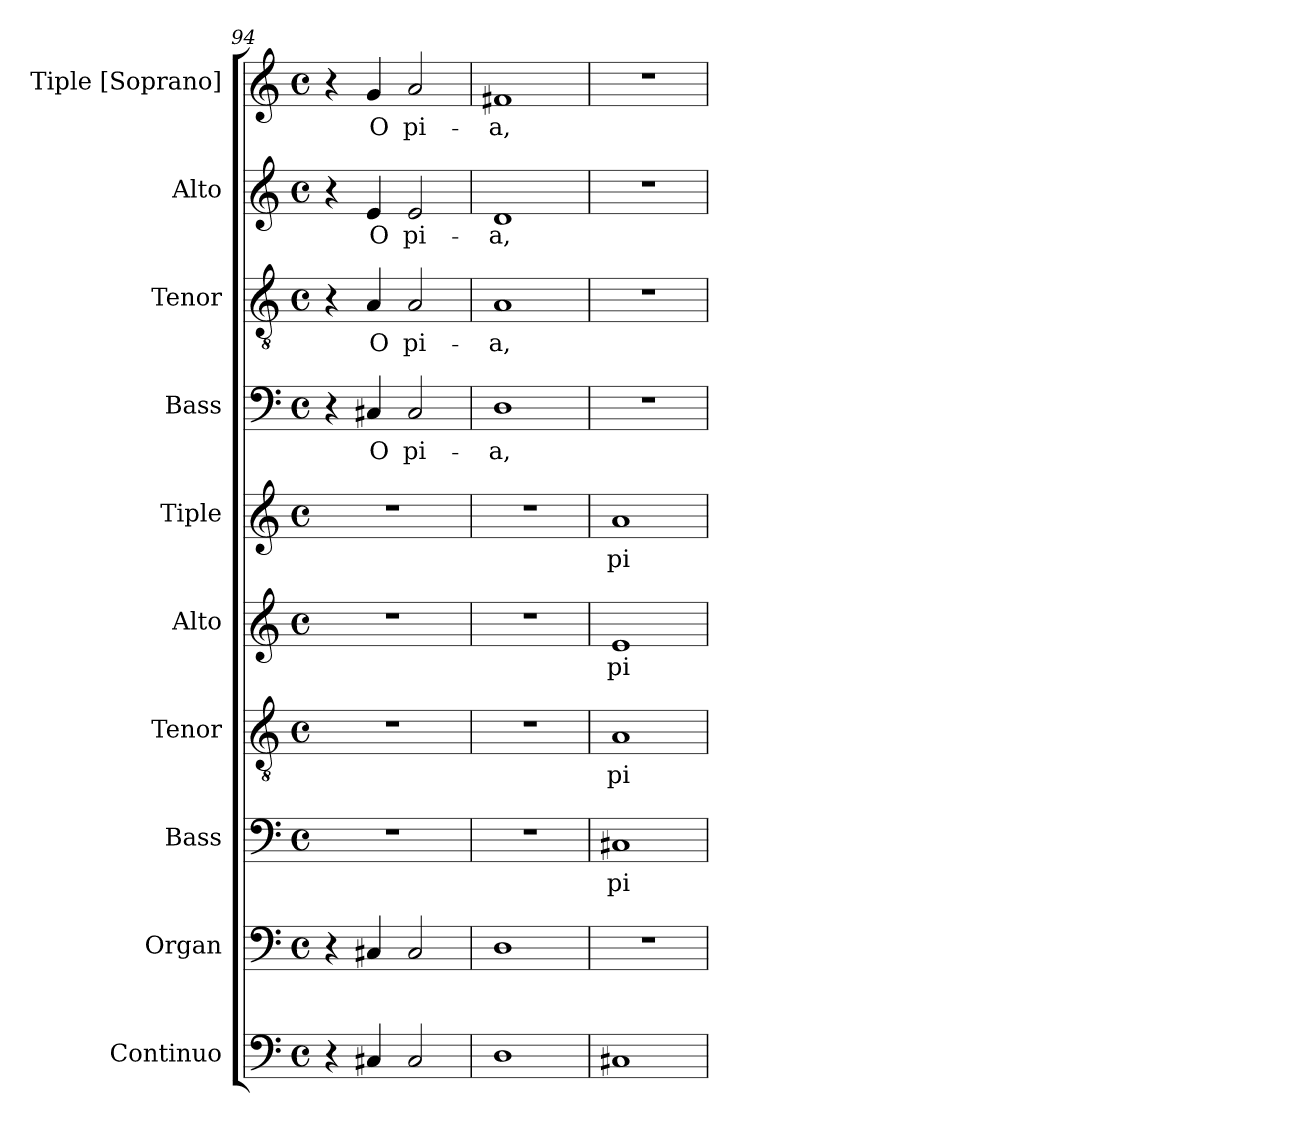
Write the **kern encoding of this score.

**kern	**kern	**kern	**text	**kern	**text	**kern	**text	**kern	**text	**kern	**text	**kern	**text	**kern	**text	**kern	**text
*part10	*part9	*part8	*part8	*part7	*part7	*part6	*part6	*part5	*part5	*part4	*part4	*part3	*part3	*part2	*part2	*part1	*part1
*staff10	*staff9	*staff8	*staff8	*staff7	*staff7	*staff6	*staff6	*staff5	*staff5	*staff4	*staff4	*staff3	*staff3	*staff2	*staff2	*staff1	*staff1
*I"Continuo	*I"Organ	*I"Bass	*	*I"Tenor	*	*I"Alto	*	*I"Tiple	*	*I"Bass	*	*I"Tenor	*	*I"Alto	*	*I"Tiple [Soprano]	*
*I'Cont.	*I'Org.	*I'B.	*	*I'T.	*	*I'A.	*	*	*	*I'B.	*	*I'T.	*	*I'A.	*	*I'S.	*
*clefF4	*clefF4	*clefF4	*	*clefGv2	*	*clefG2	*	*clefG2	*	*clefF4	*	*clefGv2	*	*clefG2	*	*clefG2	*
*	*	*	*	*ITrd7c12	*	*	*	*	*	*	*	*ITrd7c12	*	*	*	*	*
*k[]	*k[]	*k[]	*	*k[]	*	*k[]	*	*k[]	*	*k[]	*	*k[]	*	*k[]	*	*k[]	*
*C:	*C:	*C:	*	*C:	*	*C:	*	*C:	*	*C:	*	*C:	*	*C:	*	*C:	*
*M4/4	*M4/4	*M4/4	*	*M4/4	*	*M4/4	*	*M4/4	*	*M4/4	*	*M4/4	*	*M4/4	*	*M4/4	*
*met(c)	*met(c)	*met(c)	*	*met(c)	*	*met(c)	*	*met(c)	*	*met(c)	*	*met(c)	*	*met(c)	*	*met(c)	*
=94	=94	=94	=94	=94	=94	=94	=94	=94	=94	=94	=94	=94	=94	=94	=94	=94	=94
4r	4r	1r	.	1r	.	1r	.	1r	.	4r	.	4r	.	4r	.	4r	.
!	!	!	!	!	!	!	!	!	!	!	!LO:LY:b:color=#000000	!	!	!	!	!	!
!	!	!	!	!	!	!	!	!	!	!	!	!	!LO:LY:b:color=#000000	!	!	!	!
!	!	!	!	!	!	!	!	!	!	!	!	!	!	!	!LO:LY:b:color=#000000	!	!
!	!	!	!	!	!	!	!	!	!	!	!	!	!	!	!	!	!LO:LY:b:color=#000000
4C#Xi/	4C#Xi/	.	.	.	.	.	.	.	.	4C#Xi/	O	4AAi/	O	4ei/	O	4gi/	O
!	!	!	!	!	!	!	!	!	!	!	!LO:LY:b:color=#000000	!	!	!	!	!	!
!	!	!	!	!	!	!	!	!	!	!	!	!	!LO:LY:b:color=#000000	!	!	!	!
!	!	!	!	!	!	!	!	!	!	!	!	!	!	!	!LO:LY:b:color=#000000	!	!
!	!	!	!	!	!	!	!	!	!	!	!	!	!	!	!	!	!LO:LY:b:color=#000000
2C#i/	2C#i/	.	.	.	.	.	.	.	.	2C#i/	pi-	2AAi/	pi-	2ei/	pi-	2ai/	pi-
=95	=95	=95	=95	=95	=95	=95	=95	=95	=95	=95	=95	=95	=95	=95	=95	=95	=95
!	!	!	!	!	!	!	!	!	!	!	!LO:LY:b:color=#000000	!	!	!	!	!	!
!	!	!	!	!	!	!	!	!	!	!	!	!	!LO:LY:b:color=#000000	!	!	!	!
!	!	!	!	!	!	!	!	!	!	!	!	!	!	!	!LO:LY:b:color=#000000	!	!
!	!	!	!	!	!	!	!	!	!	!	!	!	!	!	!	!	!LO:LY:b:color=#000000
1Di	1Di	1r	.	1r	.	1r	.	1r	.	1Di	-a,	1AAi	-a,	1di	-a,	1f#Xi	-a,
=96	=96	=96	=96	=96	=96	=96	=96	=96	=96	=96	=96	=96	=96	=96	=96	=96	=96
!	!	!	!LO:LY:b:color=#000000	!	!	!	!	!	!	!	!	!	!	!	!	!	!
!	!	!	!	!	!LO:LY:b:color=#000000	!	!	!	!	!	!	!	!	!	!	!	!
!	!	!	!	!	!	!	!LO:LY:b:color=#000000	!	!	!	!	!	!	!	!	!	!
!	!	!	!	!	!	!	!	!	!LO:LY:b:color=#000000	!	!	!	!	!	!	!	!
1C#Xi	1r	1C#Xi	pi-	1AAi	pi-	1ei	pi-	1ai	pi-	1r	.	1r	.	1r	.	1r	.
=	=	=	=	=	=	=	=	=	=	=	=	=	=	=	=	=	=
*-	*-	*-	*-	*-	*-	*-	*-	*-	*-	*-	*-	*-	*-	*-	*-	*-	*-
